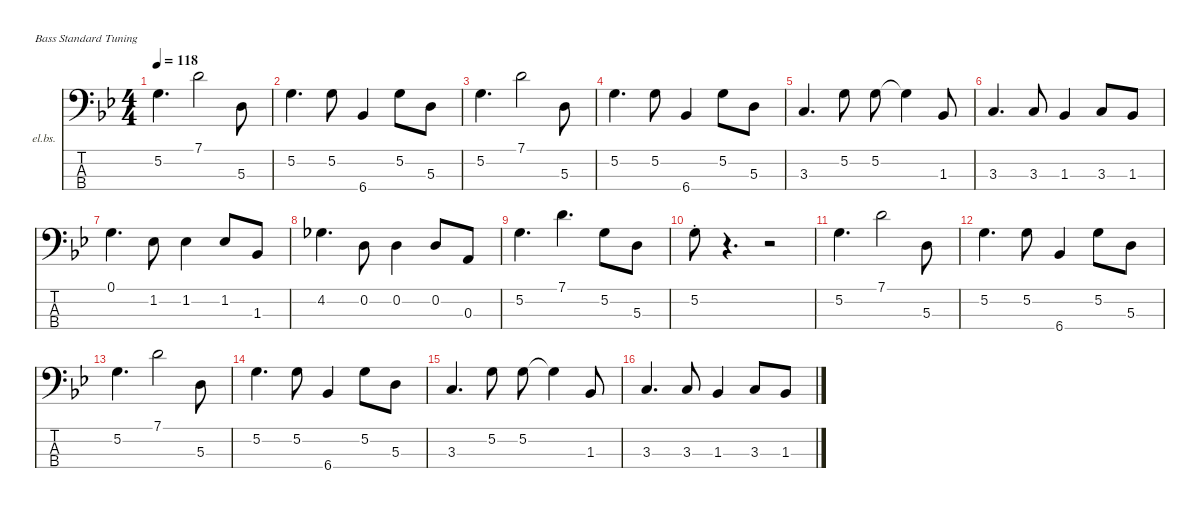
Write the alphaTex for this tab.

\defaultSystemsLayout 4
\hideDynamics
\bracketExtendMode nobrackets
\firstSystemTrackNameOrientation horizontal
\otherSystemsTrackNameOrientation horizontal
\track ("Bass" "el.bs.") {instrument electricbassfinger}
\staff {score tabs}
\tuning (G2 D2 A1 E1)
\ts (4 4)
\tempo 118
\clef f4
\ks gminor
5.2{acc forcenatural}.4{d dy f} 7.1{acc forcenatural}.2 5.3{acc forcenatural}.8 |
5.2{acc forcenatural}.4{d} 5.2{acc forcenatural}.8 6.4{acc b}.4 5.2{acc forcenatural}.8 5.3{acc forcenatural}.8 |
5.2{acc forcenatural}.4{d} 7.1{acc forcenatural}.2 5.3{acc forcenatural}.8 |
5.2{acc forcenatural}.4{d} 5.2{acc forcenatural}.8 6.4{acc b}.4 5.2{acc forcenatural}.8 5.3{acc forcenatural}.8 |
3.3{acc forcenatural}.4{d} 5.2{acc forcenatural}.8 5.2{acc forcenatural}.8 5.2{t acc forcenatural}.4 1.3{acc b}.8 |
3.3{acc forcenatural}.4{d} 3.3{acc forcenatural}.8 1.3{acc b}.4 3.3{acc forcenatural}.8 1.3{acc b}.8 |
0.1{acc forcenatural}.4{d} 1.2{acc b}.8 1.2{acc b}.4 1.2{acc b}.8 1.3{acc b}.8 |
4.2{acc b}.4{d} 0.2{acc forcenatural}.8 0.2{acc forcenatural}.4 0.2{acc forcenatural}.8 0.3{acc forcenatural}.8 |
5.2{acc forcenatural}.4{d} 7.1{acc forcenatural}.4{d} 5.2{acc forcenatural}.8 5.3{acc forcenatural}.8 |
5.2{st acc forcenatural}.8 r.4{d} r.2 |
5.2{acc forcenatural}.4{d} 7.1{acc forcenatural}.2 5.3{acc forcenatural}.8 |
5.2{acc forcenatural}.4{d} 5.2{acc forcenatural}.8 6.4{acc b}.4 5.2{acc forcenatural}.8 5.3{acc forcenatural}.8 |
5.2{acc forcenatural}.4{d} 7.1{acc forcenatural}.2 5.3{acc forcenatural}.8 |
5.2{acc forcenatural}.4{d} 5.2{acc forcenatural}.8 6.4{acc b}.4 5.2{acc forcenatural}.8 5.3{acc forcenatural}.8 |
3.3{acc forcenatural}.4{d} 5.2{acc forcenatural}.8 5.2{acc forcenatural}.8 5.2{t acc forcenatural}.4 1.3{acc b}.8 |
3.3{acc forcenatural}.4{d} 3.3{acc forcenatural}.8 1.3{acc b}.4 3.3{acc forcenatural}.8 1.3{acc b}.8
